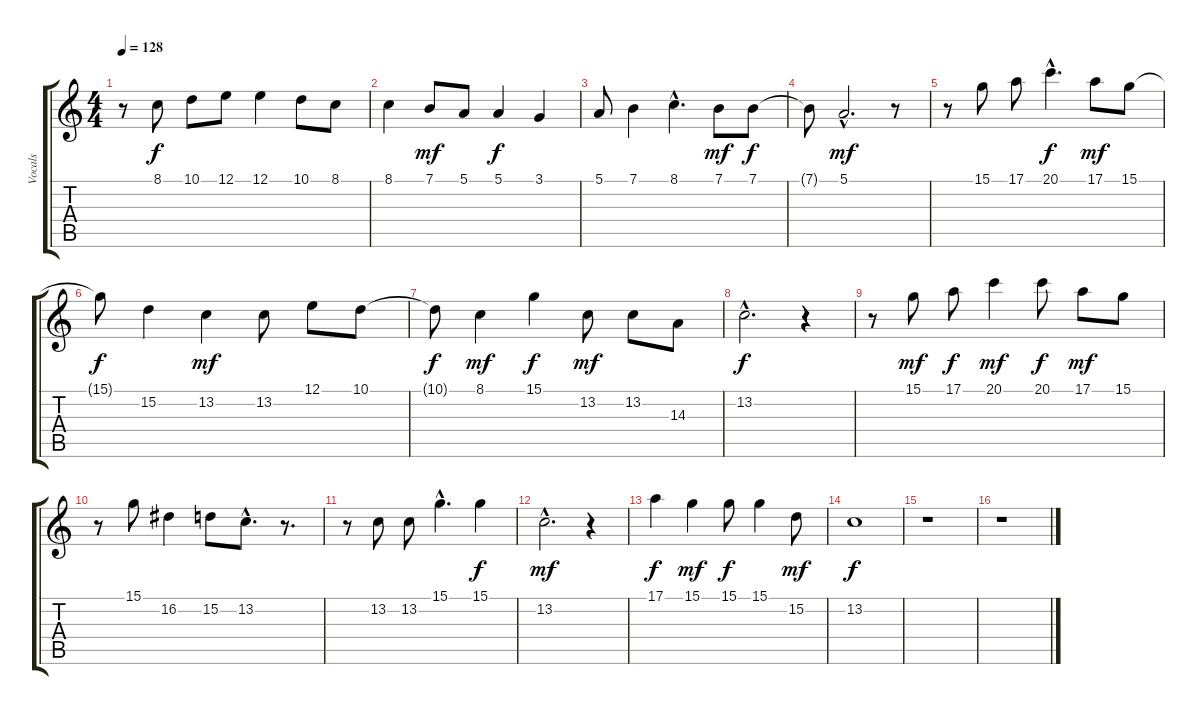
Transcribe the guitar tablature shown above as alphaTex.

\track ("Vocals" "Vocals") {instrument flute}
\staff {score tabs}
\tuning (E4 B3 G3 D3 A2 E2) {hide}
\ts (4 4)
\tempo 128
\clef g2
\ks c
r.8{dy mf} 8.1.8{dy f} 10.1.8 12.1.8 12.1.4 10.1.8 8.1.8 |
8.1.4 7.1.8{dy mf} 5.1.8 5.1.4{dy f} 3.1.4 |
5.1.8 7.1.4 8.1{hac}.4{d} 7.1.8{dy mf} 7.1.8{dy f} |
7.1{t}.8 5.1{hac}.2{d dy mf} r.8 |
r.8 15.1.8 17.1.8 20.1{hac}.4{d dy f} 17.1.8{dy mf} 15.1.8 |
15.1{t}.8{dy f} 15.2.4 13.2.4{dy mf} 13.2.8 12.1.8 10.1.8 |
10.1{t}.8{dy f} 8.1.4{dy mf} 15.1.4{dy f} 13.2.8{dy mf} 13.2.8 14.3.8 |
13.2{hac}.2{d dy f} r.4 |
r.8 15.1.8{dy mf} 17.1.8{dy f} 20.1.4{dy mf} 20.1.8{dy f} 17.1.8{dy mf} 15.1.8 |
r.8 15.1.8 16.2.4 15.2.8 13.2{hac}.8{d} r.8{d} |
r.8 13.2.8 13.2.8 15.1{hac}.4{d} 15.1.4{dy f} |
13.2{hac}.2{d dy mf} r.4 |
17.1.4{dy f} 15.1.4{dy mf} 15.1.8{dy f} 15.1.4 15.2.8{dy mf} |
13.2.1{dy f} |
r.1 |
r.1
